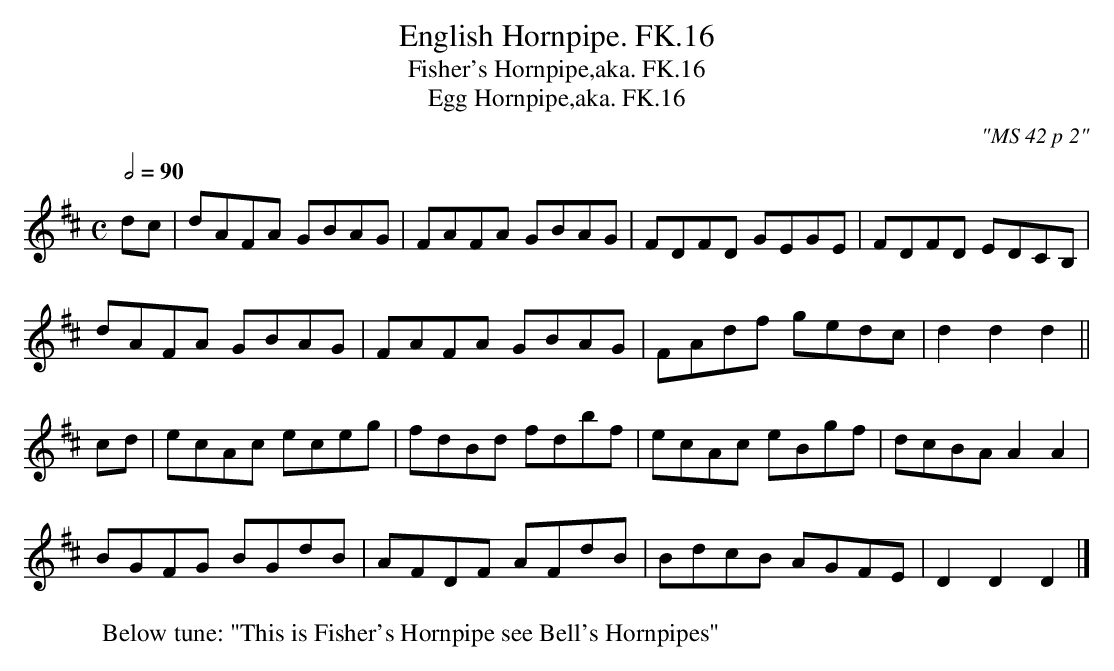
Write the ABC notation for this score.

X:1
T:English Hornpipe. FK.16
T:Fisher's Hornpipe,aka. FK.16
T:Egg Hornpipe,aka. FK.16
M:C
L:1/8
Q:1/2=90
C:"MS 42 p 2"
K:D
dc | dAFA GBAG | FAFA GBAG | FDFD GEGE | FDFD EDCB, |
dAFA GBAG | FAFA GBAG | FAdf gedc | d2 d2 d2 ||
cd | ecAc eceg | fdBd fdbf | ecAc eBgf |dcBA A2 A2 |
BGFG BGdB | AFDF AFdB | BdcB AGFE | D2 D2 D2 |]
W:Below tune: "This is Fisher's Hornpipe see Bell's Hornpipes"
